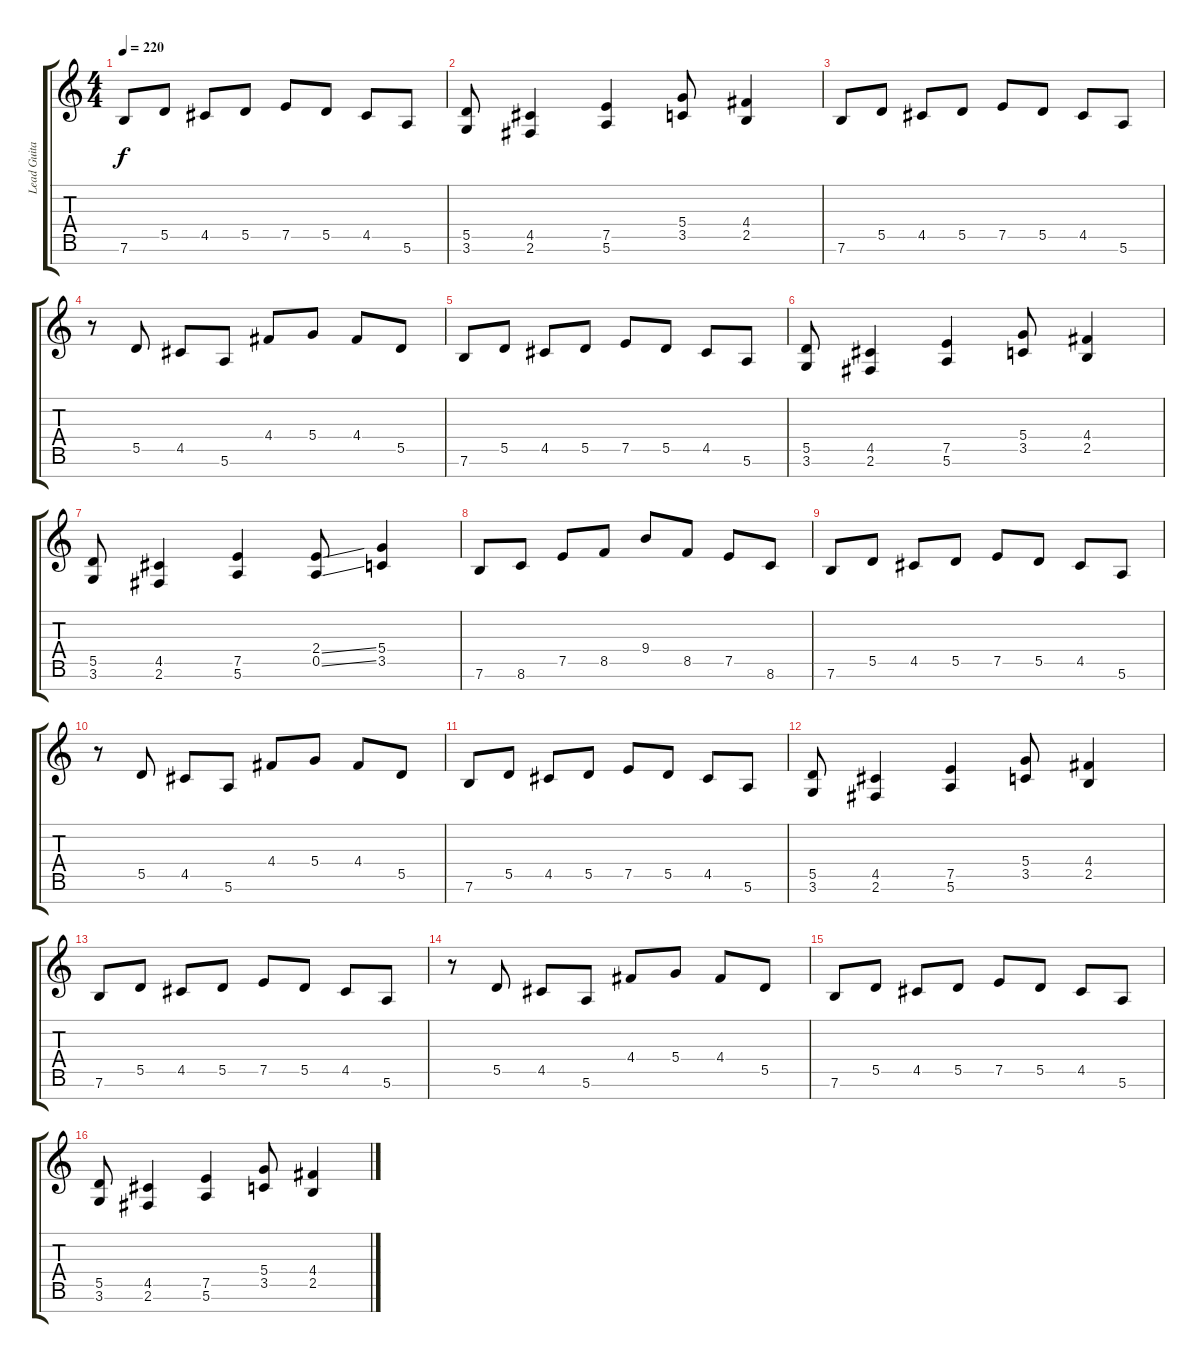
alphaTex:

\track ("Lead Guitar (Buz McGrath)" "Lead Guita") {instrument overdrivenguitar}
\staff {score tabs}
\tuning (E4 B3 G3 D3 A2 E2 B1) {hide}
\ts (4 4)
\tempo 220
\clef g2
\ks c
7.6.8{dy f} 5.5.8 4.5.8 5.5.8 7.5.8 5.5.8 4.5.8 5.6.8 |
(5.5 3.6).8 (4.5 2.6).4 (7.5 5.6).4 (5.4 3.5).8 (4.4 2.5).4 |
7.6.8 5.5.8 4.5.8 5.5.8 7.5.8 5.5.8 4.5.8 5.6.8 |
r.8 5.5.8 4.5.8 5.6.8 4.4.8 5.4.8 4.4.8 5.5.8 |
7.6.8 5.5.8 4.5.8 5.5.8 7.5.8 5.5.8 4.5.8 5.6.8 |
(5.5 3.6).8 (4.5 2.6).4 (7.5 5.6).4 (5.4 3.5).8 (4.4 2.5).4 |
(5.5 3.6).8 (4.5 2.6).4 (7.5 5.6).4 (2.4{ss} 0.5{ss}).8 (5.4 3.5).4 |
7.6.8 8.6.8 7.5.8 8.5.8 9.4.8 8.5.8 7.5.8 8.6.8 |
7.6.8 5.5.8 4.5.8 5.5.8 7.5.8 5.5.8 4.5.8 5.6.8 |
r.8 5.5.8 4.5.8 5.6.8 4.4.8 5.4.8 4.4.8 5.5.8 |
7.6.8 5.5.8 4.5.8 5.5.8 7.5.8 5.5.8 4.5.8 5.6.8 |
(5.5 3.6).8 (4.5 2.6).4 (7.5 5.6).4 (5.4 3.5).8 (4.4 2.5).4 |
7.6.8 5.5.8 4.5.8 5.5.8 7.5.8 5.5.8 4.5.8 5.6.8 |
r.8 5.5.8 4.5.8 5.6.8 4.4.8 5.4.8 4.4.8 5.5.8 |
7.6.8 5.5.8 4.5.8 5.5.8 7.5.8 5.5.8 4.5.8 5.6.8 |
(5.5 3.6).8 (4.5 2.6).4 (7.5 5.6).4 (5.4 3.5).8 (4.4 2.5).4
